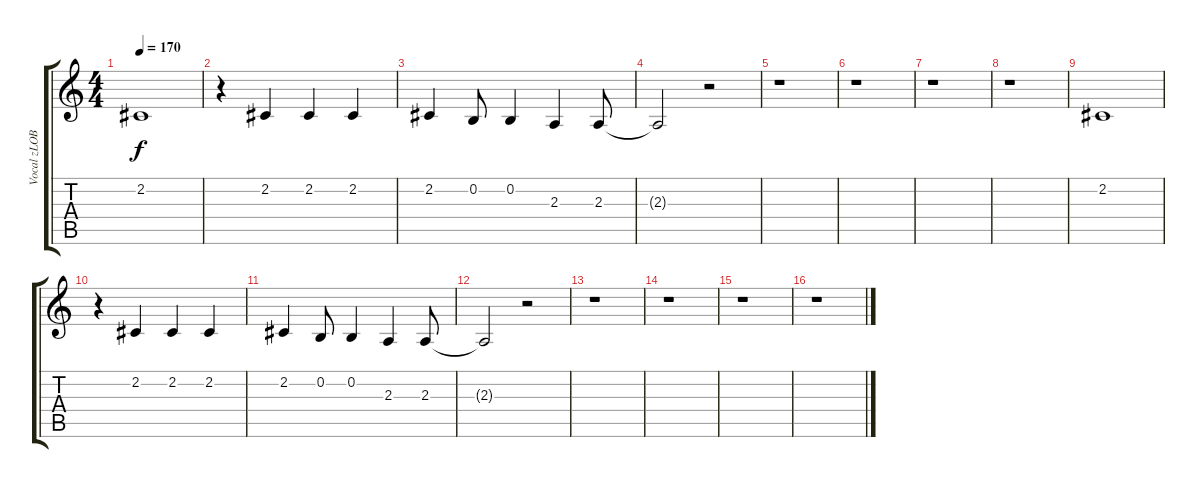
\track ("Vocal zLOB" "Vocal zLOB") {instrument altosax}
\staff {score tabs}
\tuning (E4 B3 G3 D3 A2 E2) {hide}
\ts (4 4)
\tempo 170
\clef g2
\ks c
2.2.1{dy f} |
r.4 2.2.4 2.2.4 2.2.4 |
2.2.4 0.2.8 0.2.4 2.3.4 2.3.8 |
2.3{t}.2 r.2 |
r.1 |
r.1 |
r.1 |
r.1 |
2.2.1 |
r.4 2.2.4 2.2.4 2.2.4 |
2.2.4 0.2.8 0.2.4 2.3.4 2.3.8 |
2.3{t}.2 r.2 |
r.1 |
r.1 |
r.1 |
r.1
